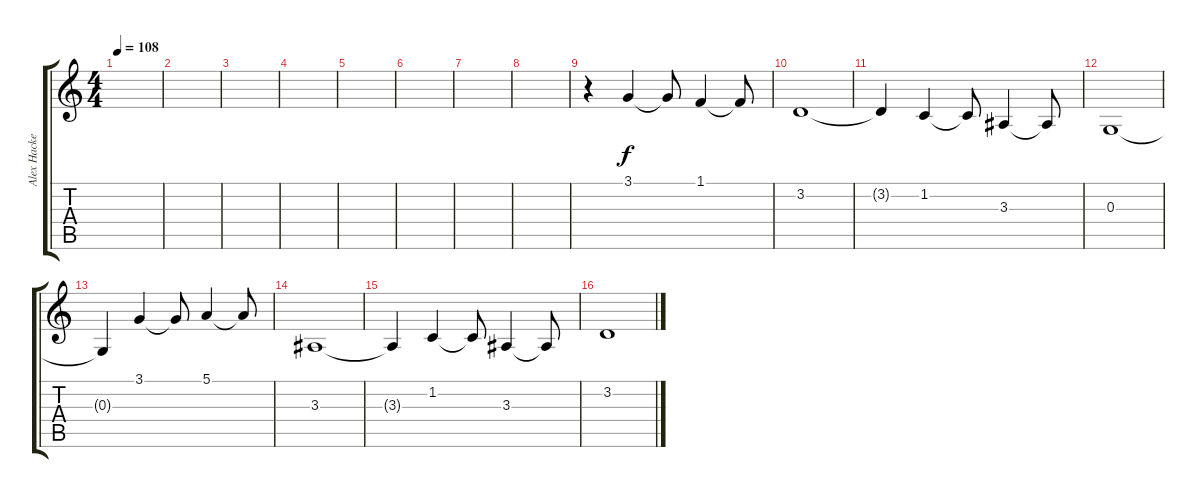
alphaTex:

\track ("Alex Hacke - Vibraphone" "Alex Hacke") {instrument vibraphone}
\staff {score tabs}
\tuning (E4 B3 G3 D3 A2 D2) {hide}
\ts (4 4)
\tempo 108
\clef g2
\ks c
|
|
|
|
|
|
|
|
r.4 3.1.4 3.1{t}.8 1.1.4 1.1{t}.8 |
3.2.1 |
3.2{t}.4 1.2.4 1.2{t}.8 3.3.4 3.3{t}.8 |
0.3.1 |
0.3{t}.4 3.1.4 3.1{t}.8 5.1.4 5.1{t}.8 |
3.3.1 |
3.3{t}.4 1.2.4 1.2{t}.8 3.3.4 3.3{t}.8 |
3.2.1
